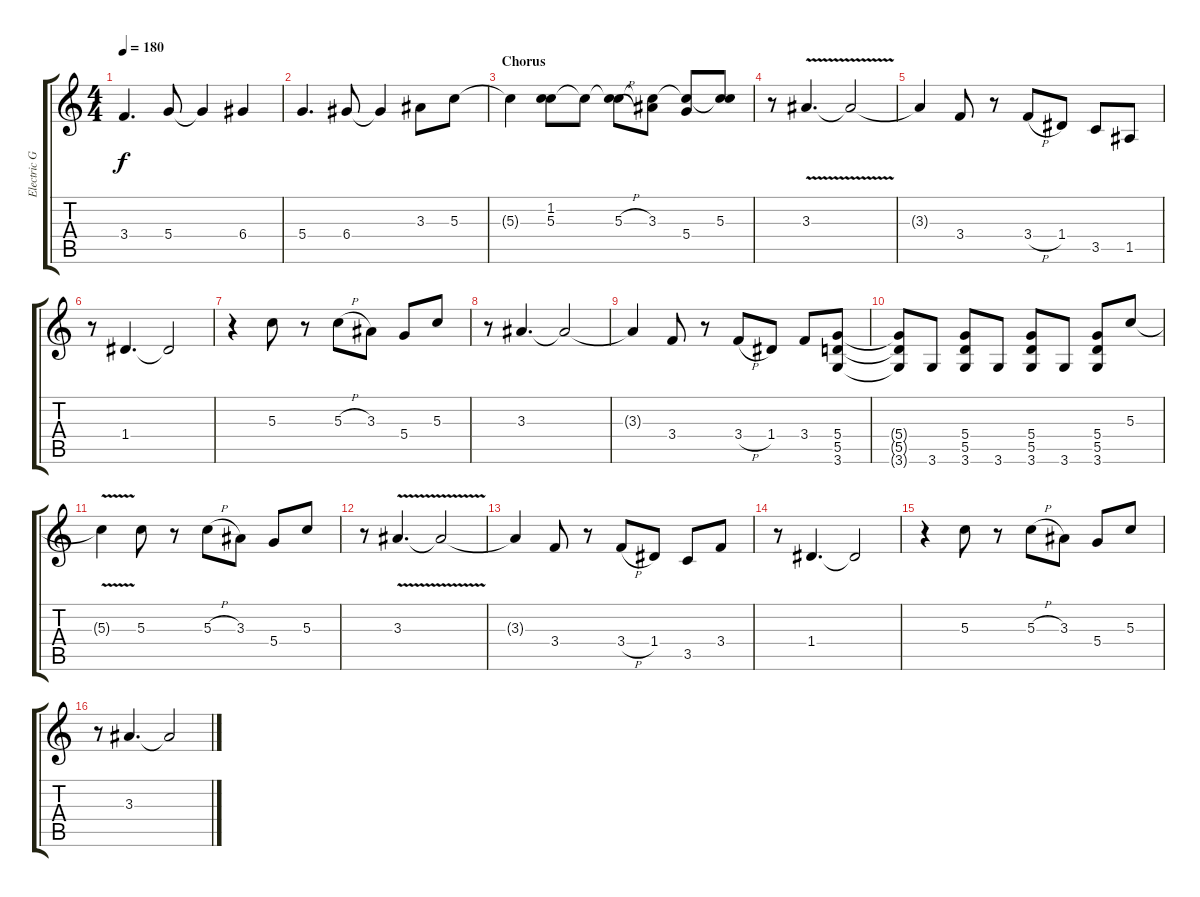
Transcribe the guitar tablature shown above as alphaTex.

\track ("Electric Guitar (Pitrelli)" "Electric G") {instrument distortionguitar}
\staff {score tabs}
\tuning (E4 B3 G3 D3 A2 E2) {hide}
\ts (4 4)
\tempo 180
\clef g2
\ks c
3.4.4{d dy f} 5.4.8 5.4{t}.4 6.4.4 |
5.4.4{d} 6.4.8 6.4{t}.4 3.3.8 5.3.8 |
\section ("" "Chorus")
5.3{t}.4 (1.2 5.3).8 1.2{t}.8 (1.2{t} 5.3{h}).8 (1.2{t} 3.3).8 (1.2{t} 5.4).8 (1.2{t} 5.3).8 |
r.8 3.3{v}.4{d} 3.3{t}.2 |
3.3{t}.4 3.4.8 r.8 3.4{h}.8 1.4.8 3.5.8 1.5.8 |
r.8 1.4.4{d} 1.4{t}.2 |
r.4 5.3.8 r.8 5.3{h}.8 3.3.8 5.4.8 5.3.8 |
r.8 3.3.4{d} 3.3{t}.2 |
3.3{t}.4 3.4.8 r.8 3.4{h}.8 1.4.8 3.4.8 (5.4 5.5 3.6).8 |
(5.4{t} 5.5{t} 3.6{t}).8 3.6.8 (5.4 5.5 3.6).8 3.6.8 (5.4 5.5 3.6).8 3.6.8 (5.4 5.5 3.6).8 5.3.8 |
5.3{v t}.4 5.3.8 r.8 5.3{h}.8 3.3.8 5.4.8 5.3.8 |
r.8 3.3{v}.4{d} 3.3{t}.2 |
3.3{t}.4 3.4.8 r.8 3.4{h}.8 1.4.8 3.5.8 3.4.8 |
r.8 1.4.4{d} 1.4{t}.2 |
r.4 5.3.8 r.8 5.3{h}.8 3.3.8 5.4.8 5.3.8 |
r.8 3.3.4{d} 3.3{t}.2
